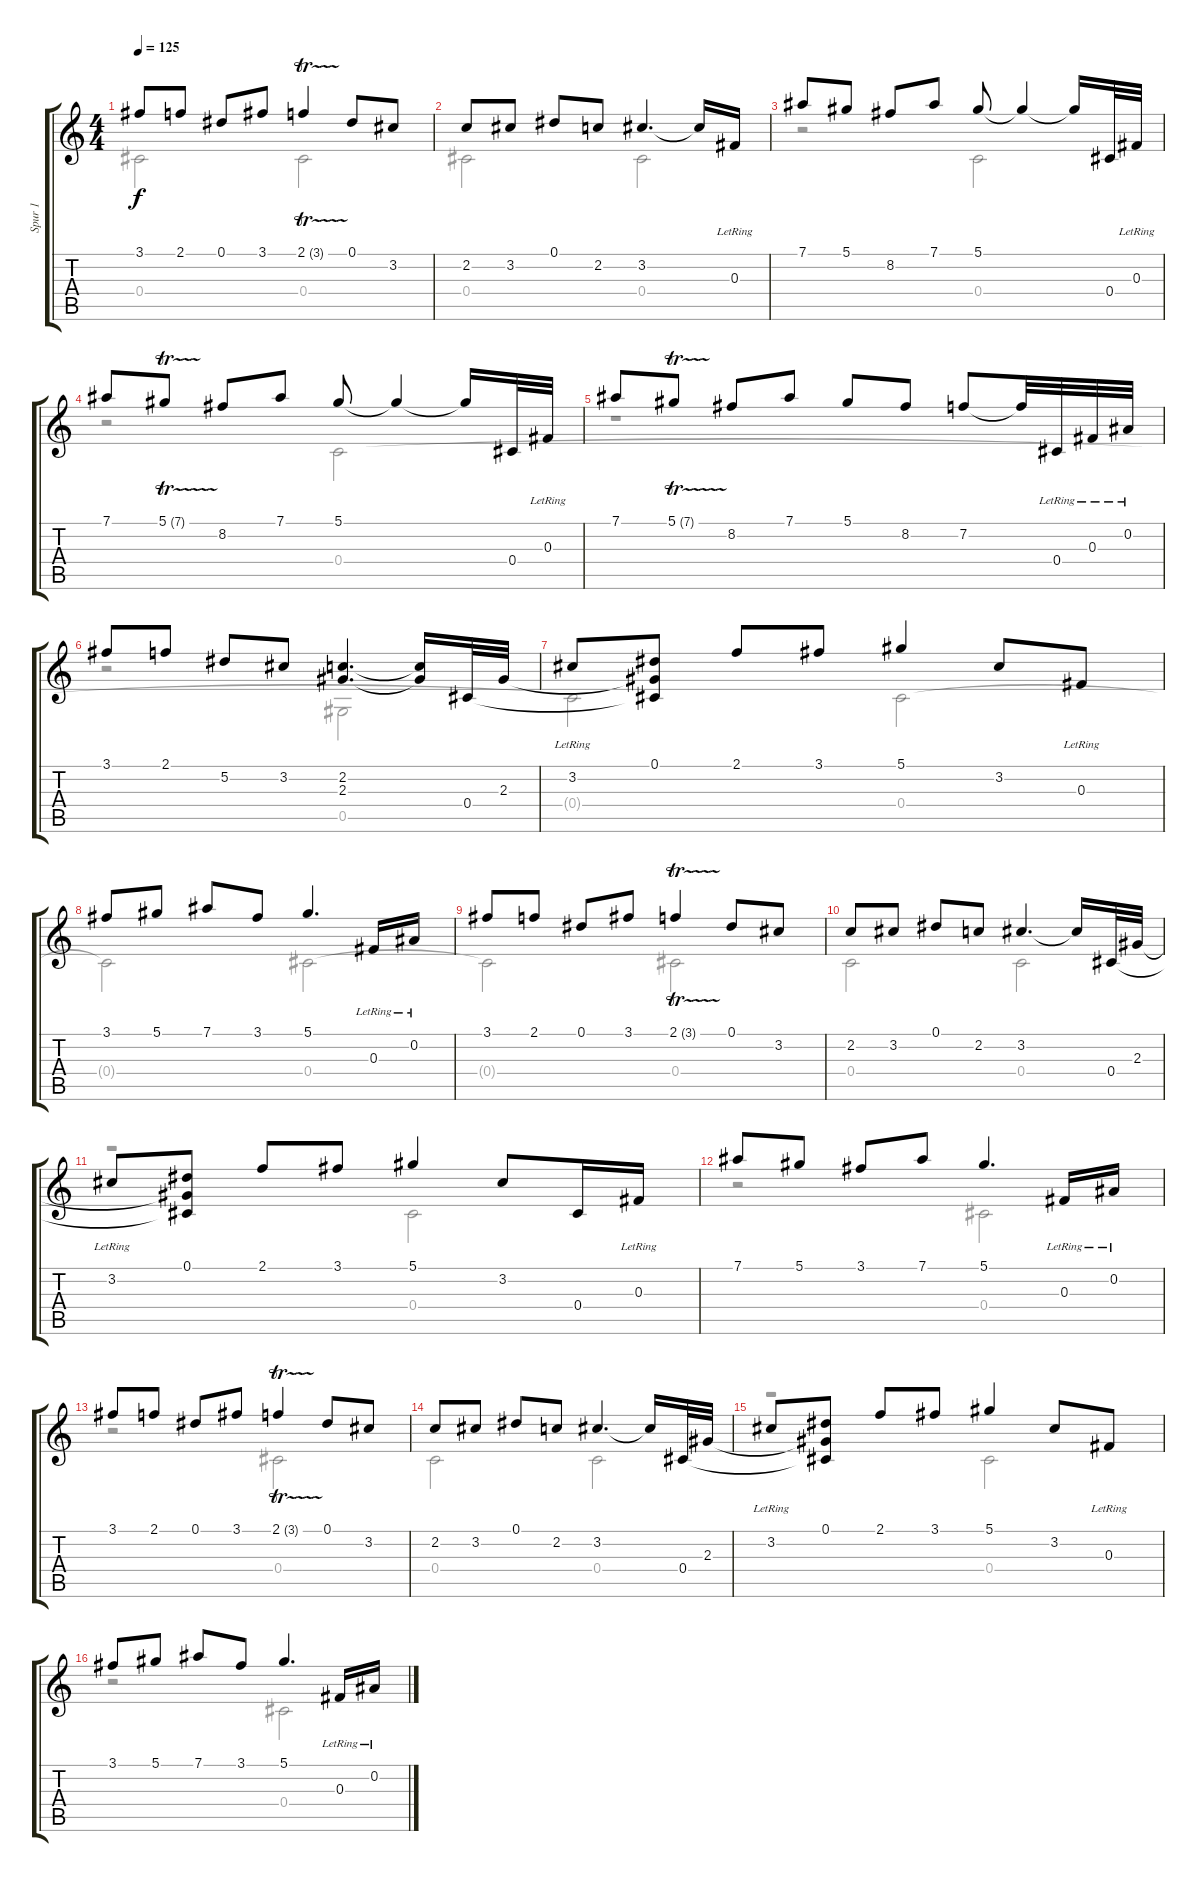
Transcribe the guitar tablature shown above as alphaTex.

\track ("Spur 1" "Spur 1") {instrument acousticguitarsteel}
\staff {score tabs}
\tuning (Eb4 Bb3 Gb3 Db3 Ab2 Eb2) {hide}
\voice
\ts (4 4)
\tempo 125
\clef g2
\ks c
3.1.8{dy f} 2.1.8 0.1.8 3.1.8 2.1{tr (3 32)}.4 0.1.8 3.2.8 |
2.2.8 3.2.8 0.1.8 2.2.8 3.2.4{d} 3.2{t}.16 0.3{lr}.16 |
7.1.8 5.1.8 8.2.8 7.1.8 5.1.8 5.1{t}.4 5.1{t}.16 0.4.32 0.3{lr}.32 |
7.1.8 5.1{tr (7 32)}.8 8.2.8 7.1.8 5.1.8 5.1{t}.4 5.1{t}.16 0.4.32 0.3{lr}.32 |
7.1.8 5.1{tr (7 32)}.8 8.2.8 7.1.8 5.1.8 8.2.8 7.2.8 7.2{t}.32 0.4{lr}.32 0.3{lr}.32 0.2{lr}.32 |
3.1.8 2.1.8 5.2.8 3.2.8 (2.2 2.3).4{d} (2.2{t} 2.3{t}).16 0.4.32 2.3.32 |
3.2{lr}.8 (0.1 2.3{t} 0.4{t}).8 2.1.8 3.1.8 5.1.4 3.2.8 0.3{lr}.8 |
3.1.8 5.1.8 7.1.8 3.1.8 5.1.4{d} 0.3{lr}.16 0.2{lr}.16 |
3.1.8 2.1.8 0.1.8 3.1.8 2.1{tr (3 32)}.4 0.1.8 3.2.8 |
2.2.8 3.2.8 0.1.8 2.2.8 3.2.4{d} 3.2{t}.16 0.4.32 2.3.32 |
3.2{lr}.8 (0.1 2.3{t} 0.4{t}).8 2.1.8 3.1.8 5.1.4 3.2.8 0.4.16 0.3{lr}.16 |
7.1.8 5.1.8 3.1.8 7.1.8 5.1.4{d} 0.3{lr}.16 0.2{lr}.16 |
3.1.8 2.1.8 0.1.8 3.1.8 2.1{tr (3 32)}.4 0.1.8 3.2.8 |
2.2.8 3.2.8 0.1.8 2.2.8 3.2.4{d} 3.2{t}.16 0.4.32 2.3.32 |
3.2{lr}.8 (0.1 2.3{t} 0.4{t}).8 2.1.8 3.1.8 5.1.4 3.2.8 0.3{lr}.8 |
3.1.8 5.1.8 7.1.8 3.1.8 5.1.4{d} 0.3{lr}.16 0.2{lr}.16
\voice
\clef g2
\ottava regular
\simile none
\ks c
0.4{t}.2{dy f} 0.4.2 |
0.4.2 0.4.2 |
r.2 0.4.2 |
r.2 0.4.2 |
r.1 |
r.2 0.5.2 |
0.4{t}.2 0.4.2 |
0.4{t}.2 0.4.2 |
0.4{t}.2 0.4.2 |
0.4.2 0.4.2 |
r.2 0.4.2 |
r.2 0.4.2 |
r.2 0.4.2 |
0.4.2 0.4.2 |
r.2 0.4.2 |
r.2 0.4.2
